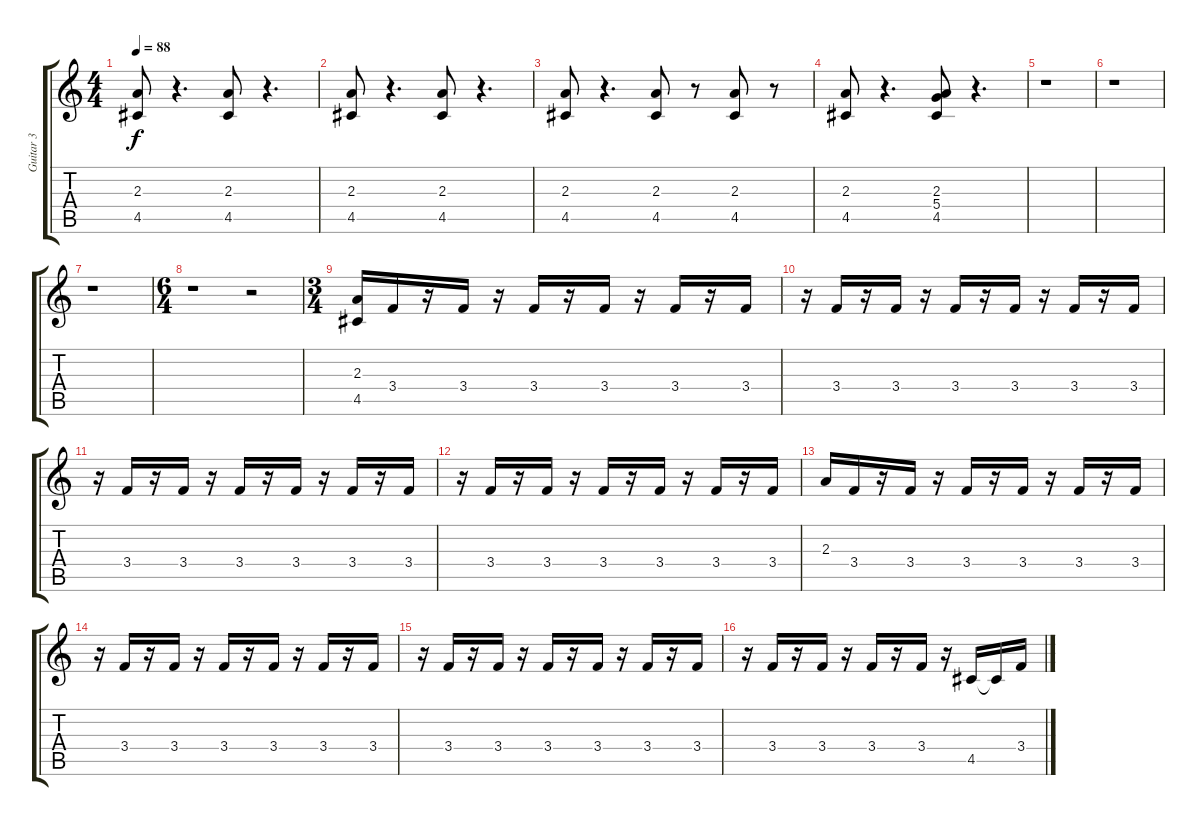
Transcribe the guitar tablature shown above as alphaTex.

\track ("Guitar 3" "Guitar 3") {instrument acousticguitarnylon}
\staff {score tabs}
\tuning (E4 B3 G3 D3 A2 E2) {hide}
\ts (4 4)
\tempo 88
\clef g2
\ks c
(2.3 4.5).8{dy f} r.4{d} (2.3 4.5).8 r.4{d} |
(2.3 4.5).8 r.4{d} (2.3 4.5).8 r.4{d} |
(2.3 4.5).8 r.4{d} (2.3 4.5).8 r.8 (2.3 4.5).8 r.8 |
(2.3 4.5).8 r.4{d} (2.3 5.4 4.5).8 r.4{d} |
r.1 |
r.1 |
r.1 |
\ts (6 4)
r.1 r.2 |
\ts (3 4)
(2.3 4.5).16 3.4.16 r.16 3.4.16 r.16 3.4.16 r.16 3.4.16 r.16 3.4.16 r.16 3.4.16 |
r.16 3.4.16 r.16 3.4.16 r.16 3.4.16 r.16 3.4.16 r.16 3.4.16 r.16 3.4.16 |
r.16 3.4.16 r.16 3.4.16 r.16 3.4.16 r.16 3.4.16 r.16 3.4.16 r.16 3.4.16 |
r.16 3.4.16 r.16 3.4.16 r.16 3.4.16 r.16 3.4.16 r.16 3.4.16 r.16 3.4.16 |
2.3.16 3.4.16 r.16 3.4.16 r.16 3.4.16 r.16 3.4.16 r.16 3.4.16 r.16 3.4.16 |
r.16 3.4.16 r.16 3.4.16 r.16 3.4.16 r.16 3.4.16 r.16 3.4.16 r.16 3.4.16 |
r.16 3.4.16 r.16 3.4.16 r.16 3.4.16 r.16 3.4.16 r.16 3.4.16 r.16 3.4.16 |
r.16 3.4.16 r.16 3.4.16 r.16 3.4.16 r.16 3.4.16 r.16 4.5.16 4.5{t}.16 3.4.16
